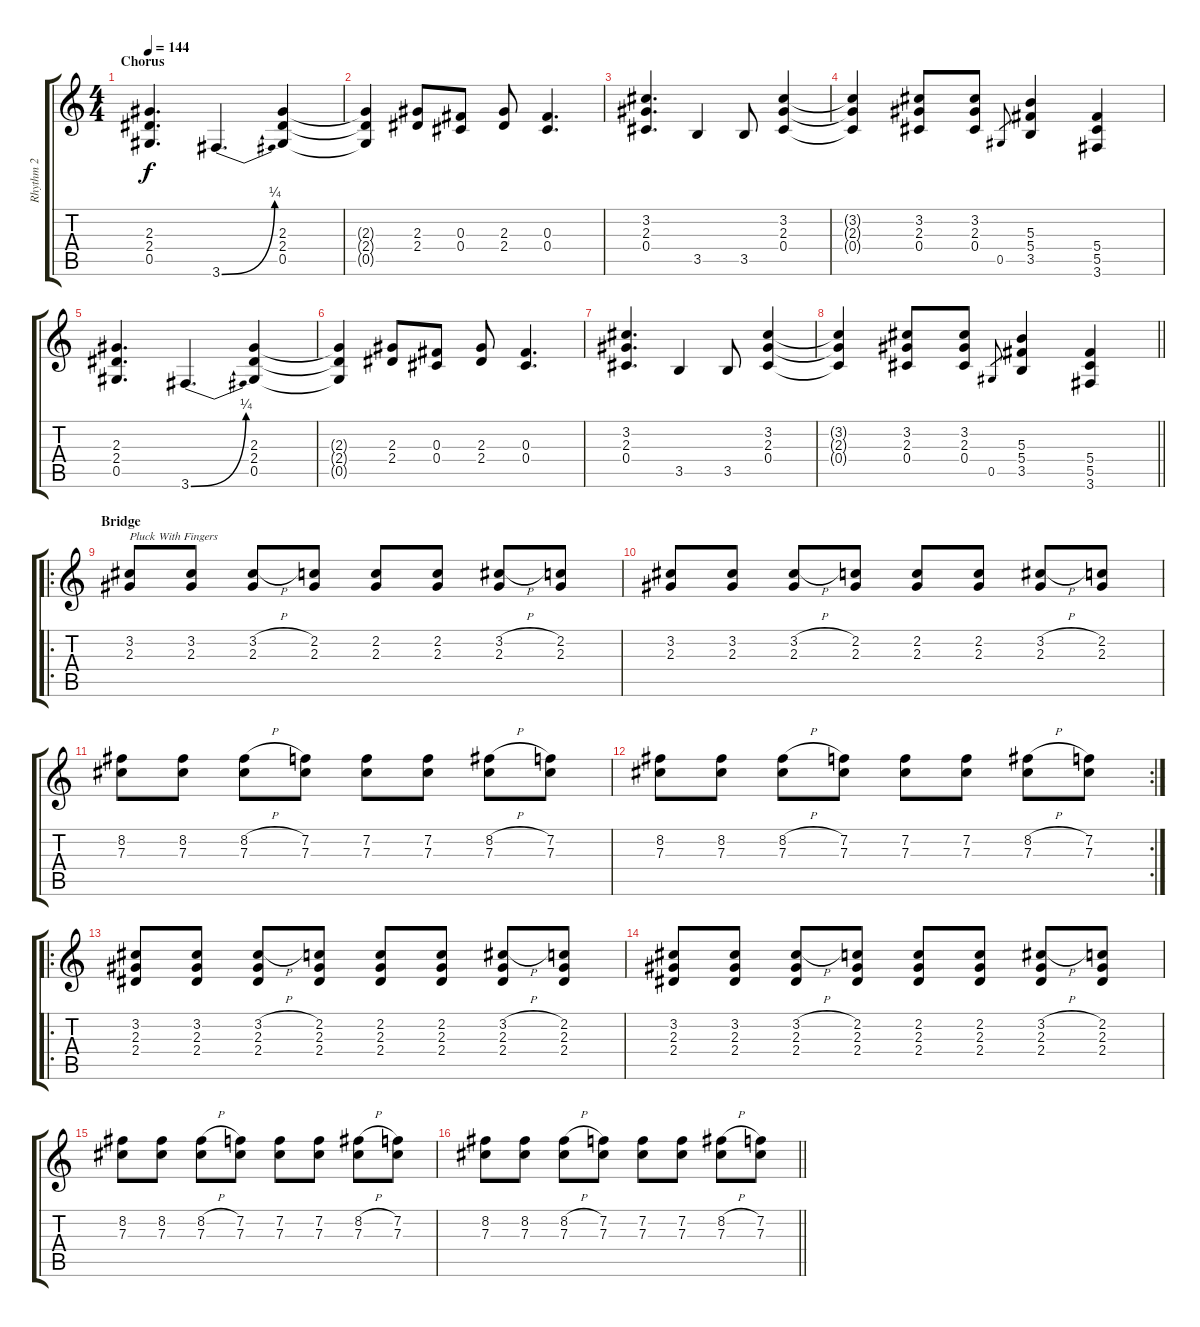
\track ("Rhythm 2" "Rhythm 2") {instrument overdrivenguitar}
\staff {score tabs}
\tuning (Eb4 Bb3 Gb3 Db3 Ab2 Eb2) {hide}
\ts (4 4)
\section ("" "Chorus")
\tempo 144
\clef g2
\ks c
(2.3 2.4 0.5).4{d dy f} 3.6{be (bend 0 0 60 1)}.4{d} (2.3 2.4 0.5).4 |
(2.3{t} 2.4{t} 0.5{t}).4 (2.3 2.4).8 (0.3 0.4).8 (2.3 2.4).8 (0.3 0.4).4{d} |
(3.2 2.3 0.4).4{d} 3.5.4 3.5.8 (3.2 2.3 0.4).4 |
(3.2{t} 2.3{t} 0.4{t}).4 (3.2 2.3 0.4).8 (3.2 2.3 0.4).8 0.5.8{gr} (5.3 5.4 3.5).4 (5.4 5.5 3.6).4 |
(2.3 2.4 0.5).4{d} 3.6{be (bend 0 0 60 1)}.4{d} (2.3 2.4 0.5).4 |
(2.3{t} 2.4{t} 0.5{t}).4 (2.3 2.4).8 (0.3 0.4).8 (2.3 2.4).8 (0.3 0.4).4{d} |
(3.2 2.3 0.4).4{d} 3.5.4 3.5.8 (3.2 2.3 0.4).4 |
\barLineRight lightlight
(3.2{t} 2.3{t} 0.4{t}).4 (3.2 2.3 0.4).8 (3.2 2.3 0.4).8 0.5.8{gr} (5.3 5.4 3.5).4 (5.4 5.5 3.6).4 |
\ro
\section ("" "Bridge")
(3.2 2.3).8{txt "Pluck With Fingers" volume 2} (3.2 2.3).8 (3.2{h} 2.3).8 (2.2 2.3).8 (2.2 2.3).8 (2.2 2.3).8 (3.2{h} 2.3).8 (2.2 2.3).8 |
(3.2 2.3).8 (3.2 2.3).8 (3.2{h} 2.3).8 (2.2 2.3).8 (2.2 2.3).8 (2.2 2.3).8 (3.2{h} 2.3).8 (2.2 2.3).8 |
(8.2 7.3).8 (8.2 7.3).8 (8.2{h} 7.3).8 (7.2 7.3).8 (7.2 7.3).8 (7.2 7.3).8 (8.2{h} 7.3).8 (7.2 7.3).8 |
\rc 2
(8.2 7.3).8 (8.2 7.3).8 (8.2{h} 7.3).8 (7.2 7.3).8 (7.2 7.3).8 (7.2 7.3).8 (8.2{h} 7.3).8 (7.2 7.3).8 |
\ro
(3.2 2.3 2.4).8{volume 12} (3.2 2.3 2.4).8 (3.2{h} 2.3 2.4).8 (2.2 2.3 2.4).8 (2.2 2.3 2.4).8 (2.2 2.3 2.4).8 (3.2{h} 2.3 2.4).8 (2.2 2.3 2.4).8 |
(3.2 2.3 2.4).8 (3.2 2.3 2.4).8 (3.2{h} 2.3 2.4).8 (2.2 2.3 2.4).8 (2.2 2.3 2.4).8 (2.2 2.3 2.4).8 (3.2{h} 2.3 2.4).8 (2.2 2.3 2.4).8 |
(8.2 7.3).8 (8.2 7.3).8 (8.2{h} 7.3).8 (7.2 7.3).8 (7.2 7.3).8 (7.2 7.3).8 (8.2{h} 7.3).8 (7.2 7.3).8 |
\barLineRight lightlight
(8.2 7.3).8 (8.2 7.3).8 (8.2{h} 7.3).8 (7.2 7.3).8 (7.2 7.3).8 (7.2 7.3).8 (8.2{h} 7.3).8 (7.2 7.3).8
